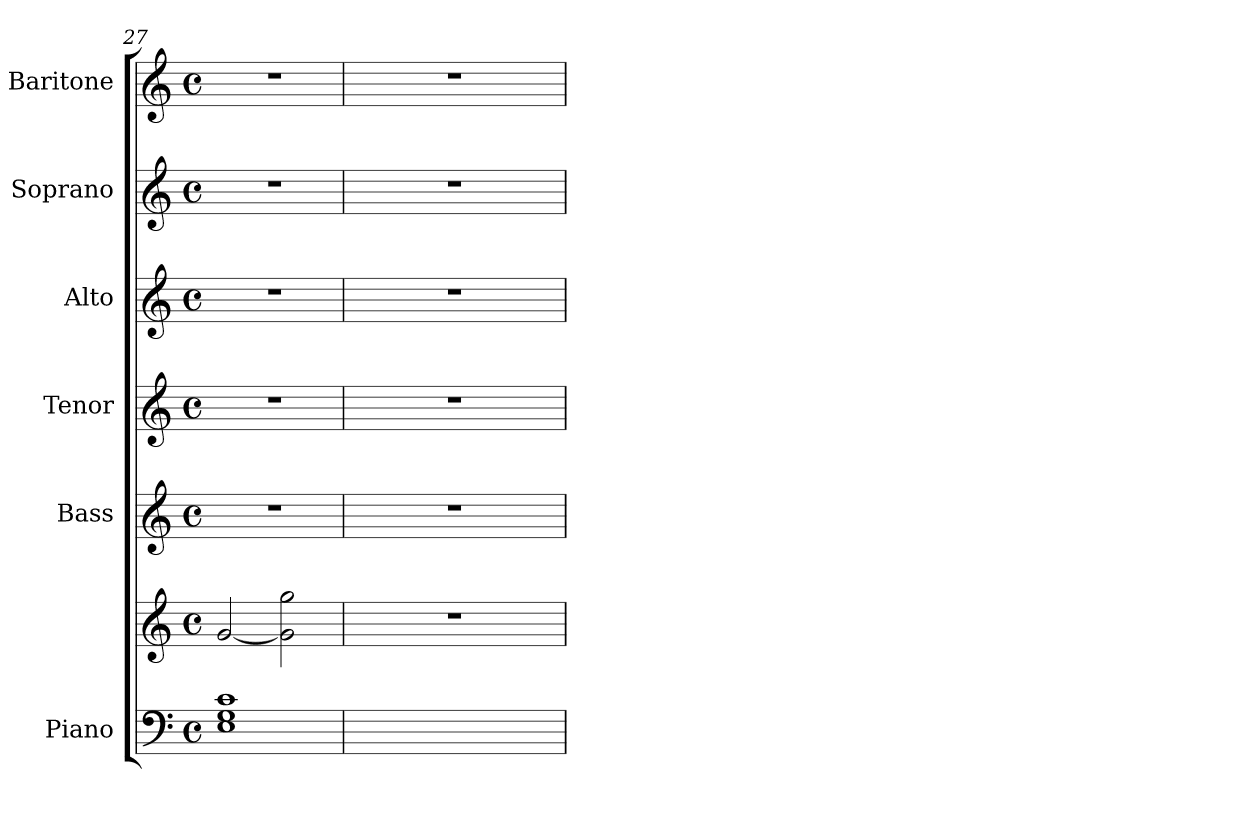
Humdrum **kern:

**kern	**kern	**kern	**kern	**kern	**kern	**kern
*part6	*part6	*part5	*part4	*part3	*part2	*part1
*staff7	*staff6	*staff5	*staff4	*staff3	*staff2	*staff1
*I"Piano	*	*I"Bass	*I"Tenor	*I"Alto	*I"Soprano	*I"Baritone
*	*	*I'B	*I'T	*I'A	*I'S	*
*clefF4	*clefG2	*clefG2	*clefG2	*clefG2	*clefG2	*clefG2
*k[]	*k[]	*k[]	*k[]	*k[]	*k[]	*k[]
*M4/4	*M4/4	*M4/4	*M4/4	*M4/4	*M4/4	*M4/4
*met(c)	*met(c)	*met(c)	*met(c)	*met(c)	*met(c)	*met(c)
=27	=27	=27	=27	=27	=27	=27
*	*^	*	*	*	*	*
1E 1G 1c	[2g/	2ryy	1r	1r	1r	1r	1r
.	2g\] 2gg\	2ryy	.	.	.	.	.
=28	=28	=28	=28	=28	=28	=28	=28
8ryy	1r	2ryy	1r	1r	1r	1r	1r
8ryy	.	.	.	.	.	.	.
8ryy	.	.	.	.	.	.	.
8ryy	.	.	.	.	.	.	.
8ryy	.	2ryy	.	.	.	.	.
8ryy	.	.	.	.	.	.	.
8ryy	.	.	.	.	.	.	.
8ryy	.	.	.	.	.	.	.
*	*v	*v	*	*	*	*	*
=	=	=	=	=	=	=
*-	*-	*-	*-	*-	*-	*-
